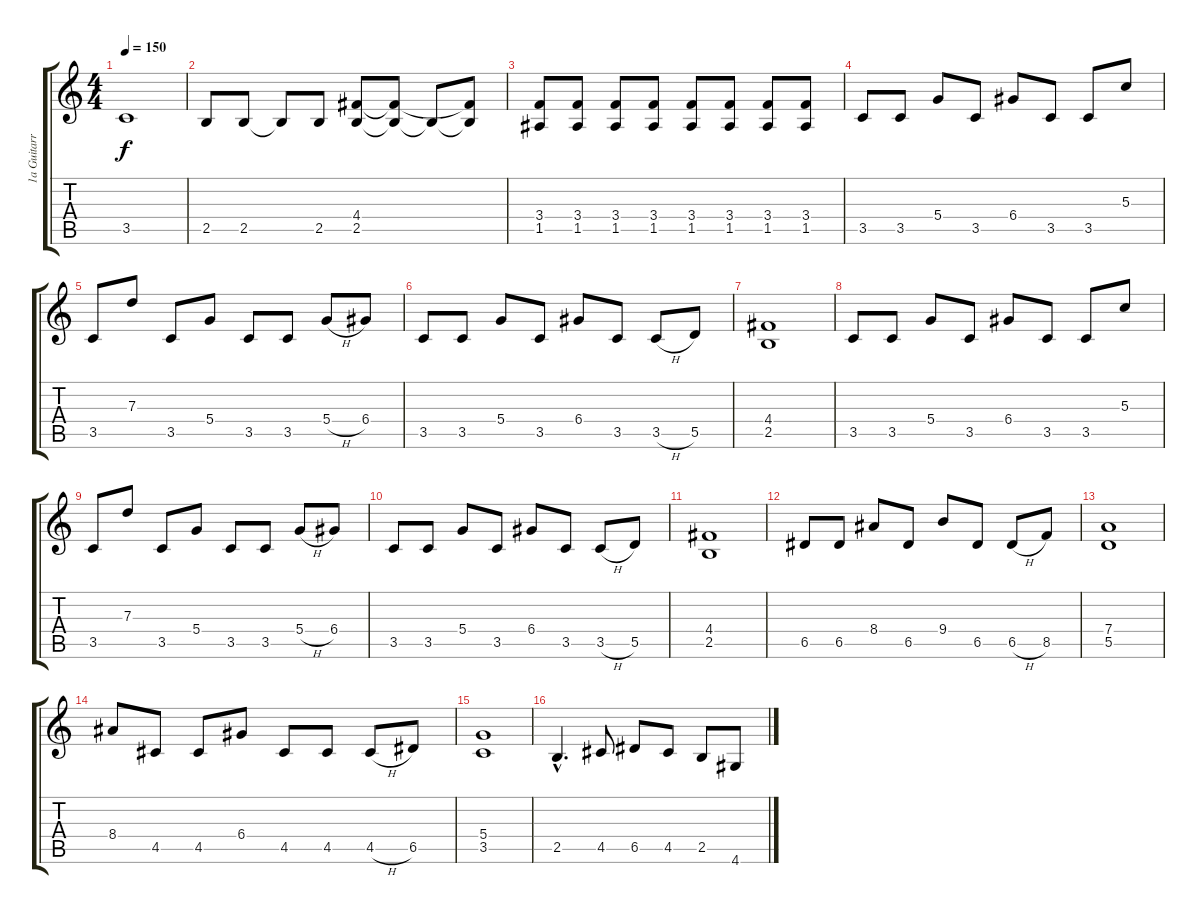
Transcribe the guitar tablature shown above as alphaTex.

\track ("1a Guitarra" "1a Guitarr") {instrument distortionguitar}
\staff {score tabs}
\tuning (E4 B3 G3 D3 A2 E2) {hide}
\ts (4 4)
\tempo 150
\clef g2
\ks c
3.5.1{dy f} |
2.5.8 2.5.8 2.5{t}.8 2.5.8 (4.4 2.5).8 (4.4{t} 2.5{t}).8 2.5{t}.8 (4.4{t} 2.5{t}).8 |
(3.4 1.5).8 (3.4 1.5).8 (3.4 1.5).8 (3.4 1.5).8 (3.4 1.5).8 (3.4 1.5).8 (3.4 1.5).8 (3.4 1.5).8 |
3.5.8 3.5.8 5.4.8 3.5.8 6.4.8 3.5.8 3.5.8 5.3.8 |
3.5.8 7.3.8 3.5.8 5.4.8 3.5.8 3.5.8 5.4{h}.8 6.4.8 |
3.5.8 3.5.8 5.4.8 3.5.8 6.4.8 3.5.8 3.5{h}.8 5.5.8 |
(4.4 2.5).1 |
3.5.8 3.5.8 5.4.8 3.5.8 6.4.8 3.5.8 3.5.8 5.3.8 |
3.5.8 7.3.8 3.5.8 5.4.8 3.5.8 3.5.8 5.4{h}.8 6.4.8 |
3.5.8 3.5.8 5.4.8 3.5.8 6.4.8 3.5.8 3.5{h}.8 5.5.8 |
(4.4 2.5).1 |
6.5.8 6.5.8 8.4.8 6.5.8 9.4.8 6.5.8 6.5{h}.8 8.5.8 |
(7.4 5.5).1 |
8.4.8 4.5.8 4.5.8 6.4.8 4.5.8 4.5.8 4.5{h}.8 6.5.8 |
(5.4 3.5).1 |
2.5{hac}.4{d} 4.5.8 6.5.8 4.5.8 2.5.8 4.6.8
